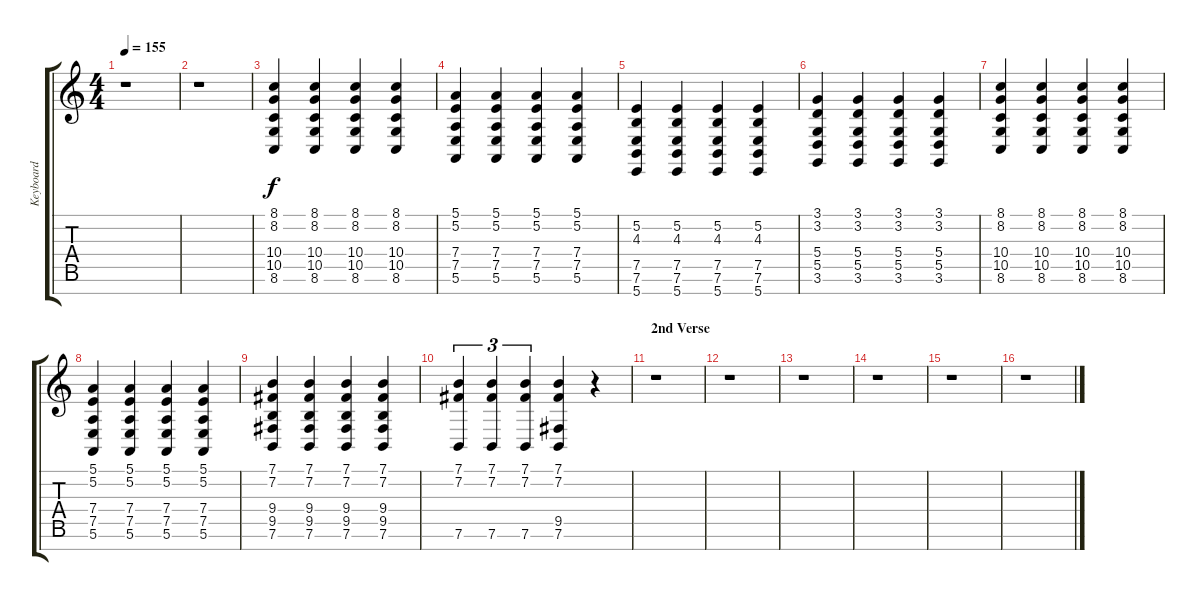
\track ("Keyboard" "Keyboard") {instrument pad2warm}
\staff {score tabs}
\tuning (E4 B3 G3 D3 A2 E2 B1) {hide}
\ts (4 4)
\tempo 155
\clef g2
\ks c
r.1{dy f} |
r.1 |
(8.1 8.2 10.4 10.5 8.6).4 (8.1 8.2 10.4 10.5 8.6).4 (8.1 8.2 10.4 10.5 8.6).4 (8.1 8.2 10.4 10.5 8.6).4 |
(5.1 5.2 7.4 7.5 5.6).4 (5.1 5.2 7.4 7.5 5.6).4 (5.1 5.2 7.4 7.5 5.6).4 (5.1 5.2 7.4 7.5 5.6).4 |
(5.2 4.3 7.5 7.6 5.7).4 (5.2 4.3 7.5 7.6 5.7).4 (5.2 4.3 7.5 7.6 5.7).4 (5.2 4.3 7.5 7.6 5.7).4 |
(3.1 3.2 5.4 5.5 3.6).4 (3.1 3.2 5.4 5.5 3.6).4 (3.1 3.2 5.4 5.5 3.6).4 (3.1 3.2 5.4 5.5 3.6).4 |
(8.1 8.2 10.4 10.5 8.6).4 (8.1 8.2 10.4 10.5 8.6).4 (8.1 8.2 10.4 10.5 8.6).4 (8.1 8.2 10.4 10.5 8.6).4 |
(5.1 5.2 7.4 7.5 5.6).4 (5.1 5.2 7.4 7.5 5.6).4 (5.1 5.2 7.4 7.5 5.6).4 (5.1 5.2 7.4 7.5 5.6).4 |
(7.1 7.2 9.4 9.5 7.6).4 (7.1 7.2 9.4 9.5 7.6).4 (7.1 7.2 9.4 9.5 7.6).4 (7.1 7.2 9.4 9.5 7.6).4 |
(7.1 7.2 7.6).4{tu (3 2)} (7.1 7.2 7.6).4{tu (3 2)} (7.1 7.2 7.6).4{tu (3 2)} (7.1 7.2 9.5 7.6).4 r.4 |
\section ("" "2nd Verse")
r.1 |
r.1 |
r.1 |
r.1 |
r.1 |
r.1
